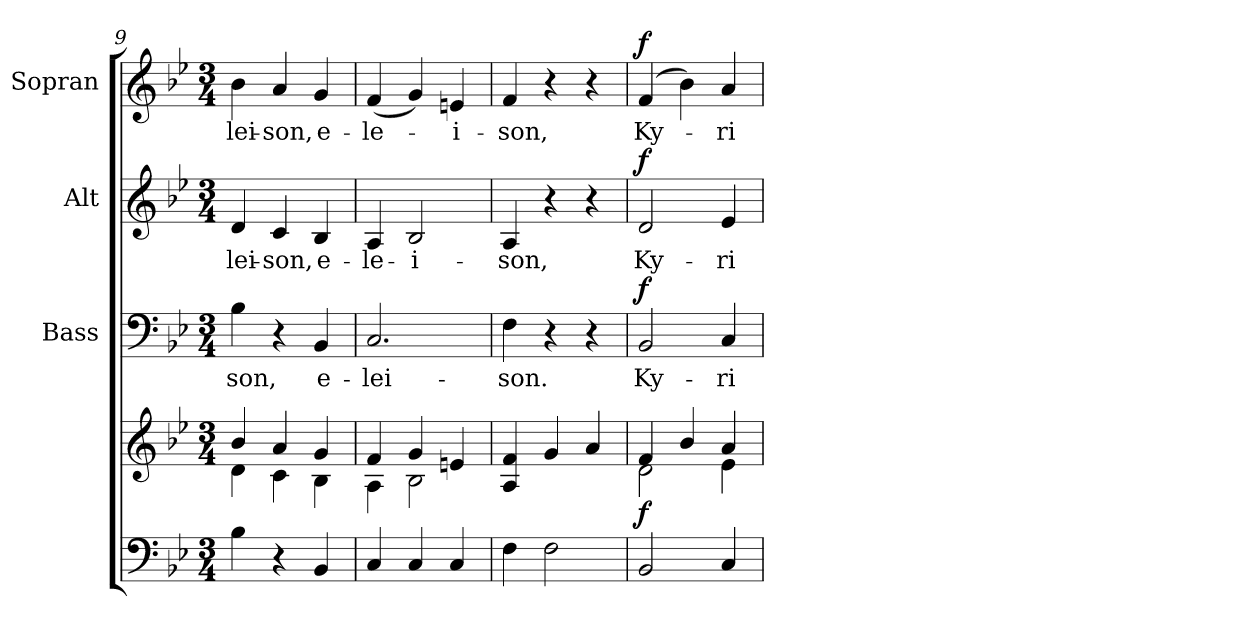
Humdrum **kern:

**kern	**kern	**dynam	**kern	**text	**dynam	**kern	**text	**dynam	**kern	**text	**dynam
*part4	*part4	*part4	*part3	*part3	*part3	*part2	*part2	*part2	*part1	*part1	*part1
*staff5	*staff4	*staff4/5	*staff3	*staff3	*staff3	*staff2	*staff2	*staff2	*staff1	*staff1	*staff1
*	*	*	*I"Bass	*	*	*I"Alt	*	*	*I"Sopran	*	*
*	*	*	*I'B.	*	*	*I'A.	*	*	*I'S.	*	*
*clefF4	*clefG2	*	*clefF4	*	*	*clefG2	*	*	*clefG2	*	*
*k[b-e-]	*k[b-e-]	*	*k[b-e-]	*	*	*k[b-e-]	*	*	*k[b-e-]	*	*
*B-:	*B-:	*	*B-:	*	*	*B-:	*	*	*B-:	*	*
*M3/4	*M3/4	*	*M3/4	*	*	*M3/4	*	*	*M3/4	*	*
=9	=9	=9	=9	=9	=9	=9	=9	=9	=9	=9	=9
*	*^	*	*	*	*	*	*	*	*	*	*
!	!	!	!	!	!LO:LY:b	!	!	!LO:LY:b	!	!	!LO:LY:b	!
4B-\	4b-/	4d\	.	4B-\	-son,	.	4d/	-lei-	.	4b-\	-lei-	.
!	!	!	!	!	!	!	!	!LO:LY:b	!	!	!LO:LY:b	!
4r	4a/	4c\	.	4r	.	.	4c/	-son,	.	4a/	-son,	.
!	!	!	!	!	!LO:LY:b	!	!	!LO:LY:b	!	!	!LO:LY:b	!
4BB-/	4g/	4B-\	.	4BB-/	e-	.	4B-/	e-	.	4g/	e-	.
=10	=10	=10	=10	=10	=10	=10	=10	=10	=10	=10	=10	=10
!	!	!	!	!	!LO:LY:b	!	!	!LO:LY:b	!	!	!LO:LY:b	!
4C/	4f/	4A\	.	2.C/	-lei-	.	4A/	-le-	.	(<4f/	-le-	.
!	!	!	!	!	!	!	!	!LO:LY:b	!	!	!	!
4C/	4g/	2B-\	.	.	.	.	2B-/	-i-	.	4g/)	.	.
!	!	!	!	!	!	!	!	!	!	!	!LO:LY:b	!
4C/	4en/	.	.	.	.	.	.	.	.	4en/	-i-	.
*	*v	*v	*	*	*	*	*	*	*	*	*	*
=11	=11	=11	=11	=11	=11	=11	=11	=11	=11	=11	=11
!	!	!	!	!LO:LY:b	!	!	!LO:LY:b	!	!	!LO:LY:b	!
4F\	4A/ 4f/	.	4F\	-son.	.	4A/	-son,	.	4f/	-son,	.
2F\	4g/	.	4r	.	.	4r	.	.	4r	.	.
.	4a/	.	4r	.	.	4r	.	.	4r	.	.
=12	=12	=12	=12	=12	=12	=12	=12	=12	=12	=12	=12
*	*^	*	*	*	*	*	*	*	*	*	*
!	!	!	!LO:DY:b	!	!LO:LY:b	!LO:DY:a	!	!LO:LY:b	!LO:DY:a	!	!LO:LY:b	!LO:DY:a
2BB-/	4f/	2d\	f	2BB-/	Ky-	f	2d/	Ky-	f	(4f/	Ky-	f
.	4b-/	.	.	.	.	.	.	.	.	4b-\)	.	.
!	!	!	!	!	!LO:LY:b	!	!	!LO:LY:b	!	!	!LO:LY:b	!
4C/	4a/	4e-\	.	4C/	-ri-	.	4e-/	-ri-	.	4a/	-ri-	.
*	*v	*v	*	*	*	*	*	*	*	*	*	*
=	=	=	=	=	=	=	=	=	=	=	=
*-	*-	*-	*-	*-	*-	*-	*-	*-	*-	*-	*-
